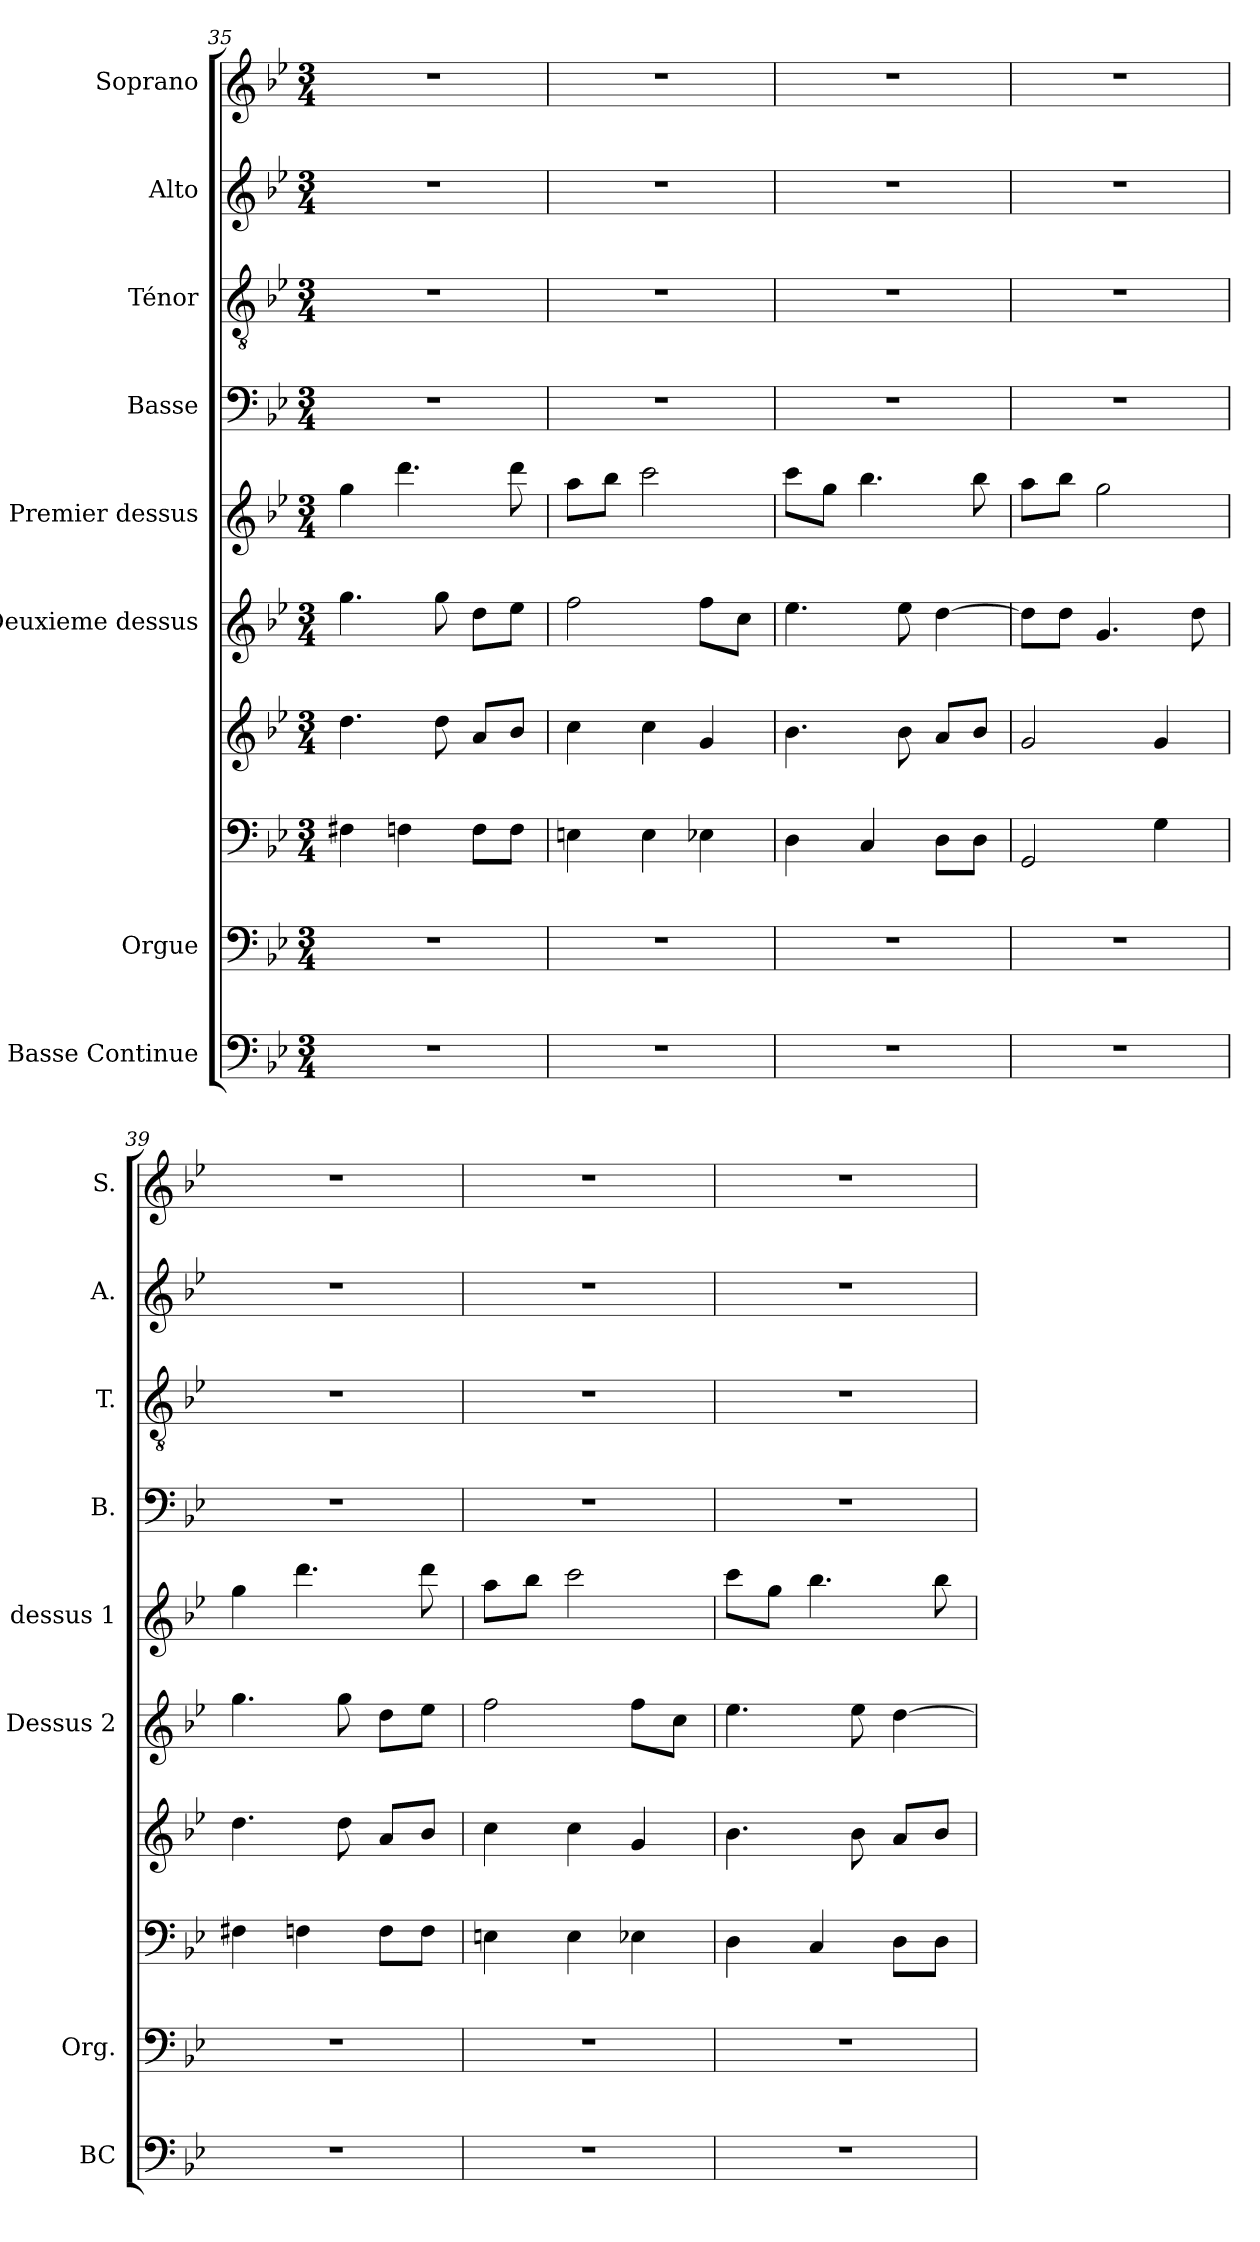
**kern	**kern	**kern	**kern	**kern	**kern	**kern	**kern	**kern	**kern
*part8	*part7	*part7	*part7	*part6	*part5	*part4	*part3	*part2	*part1
*staff10	*staff9	*staff8	*staff7	*staff6	*staff5	*staff4	*staff3	*staff2	*staff1
*I"Basse Continue	*I"Orgue	*	*	*I"Deuxieme dessus	*I"Premier dessus	*I"Basse	*I"Ténor	*I"Alto	*I"Soprano
*I'BC	*I'Org.	*	*	*I'Dessus 2	*I'dessus 1	*I'B.	*I'T.	*I'A.	*I'S.
*clefF4	*clefF4	*clefF4	*clefG2	*clefG2	*clefG2	*clefF4	*clefGv2	*clefG2	*clefG2
*k[b-e-]	*k[b-e-]	*k[b-e-]	*k[b-e-]	*k[b-e-]	*k[b-e-]	*k[b-e-]	*k[b-e-]	*k[b-e-]	*k[b-e-]
*M3/4	*M3/4	*M3/4	*M3/4	*M3/4	*M3/4	*M3/4	*M3/4	*M3/4	*M3/4
=35	=35	=35	=35	=35	=35	=35	=35	=35	=35
2.r	2.r	4F#X\	4.dd\	4.gg	4gg	2.r	2.r	2.r	2.r
.	.	4Fn\	.	.	4.ddd	.	.	.	.
.	.	.	8dd\	8gg	.	.	.	.	.
.	.	8F\L	8a/L	8dd\L	.	.	.	.	.
.	.	8F\J	8b-/J	8ee-\J	8ddd	.	.	.	.
=36	=36	=36	=36	=36	=36	=36	=36	=36	=36
2.r	2.r	4En\	4cc\	2ff	8aa\L	2.r	2.r	2.r	2.r
.	.	.	.	.	8bb-\J	.	.	.	.
.	.	4E\	4cc\	.	2ccc	.	.	.	.
.	.	4E-X\	4g/	8ff\L	.	.	.	.	.
.	.	.	.	8cc\J	.	.	.	.	.
=37	=37	=37	=37	=37	=37	=37	=37	=37	=37
2.r	2.r	4D\	4.b-\	4.ee-	8ccc\L	2.r	2.r	2.r	2.r
.	.	.	.	.	8gg\J	.	.	.	.
.	.	4C/	.	.	4.bb-	.	.	.	.
.	.	.	8b-\	8ee-	.	.	.	.	.
.	.	8D\L	8a/L	[4dd	.	.	.	.	.
.	.	8D\J	8b-/J	.	8bb-	.	.	.	.
=38	=38	=38	=38	=38	=38	=38	=38	=38	=38
2.r	2.r	2GG/	2g/	8dd\L]	8aa\L	2.r	2.r	2.r	2.r
.	.	.	.	8dd\J	8bb-\J	.	.	.	.
.	.	.	.	4.g	2gg	.	.	.	.
.	.	4G\	4g/	.	.	.	.	.	.
.	.	.	.	8dd	.	.	.	.	.
=39	=39	=39	=39	=39	=39	=39	=39	=39	=39
2.r	2.r	4F#X\	4.dd\	4.gg	4gg	2.r	2.r	2.r	2.r
.	.	4Fn\	.	.	4.ddd	.	.	.	.
.	.	.	8dd\	8gg	.	.	.	.	.
.	.	8F\L	8a/L	8dd\L	.	.	.	.	.
.	.	8F\J	8b-/J	8ee-\J	8ddd	.	.	.	.
=40	=40	=40	=40	=40	=40	=40	=40	=40	=40
2.r	2.r	4En\	4cc\	2ff	8aa\L	2.r	2.r	2.r	2.r
.	.	.	.	.	8bb-\J	.	.	.	.
.	.	4E\	4cc\	.	2ccc	.	.	.	.
.	.	4E-X\	4g/	8ff\L	.	.	.	.	.
.	.	.	.	8cc\J	.	.	.	.	.
=41	=41	=41	=41	=41	=41	=41	=41	=41	=41
2.r	2.r	4D\	4.b-\	4.ee-	8ccc\L	2.r	2.r	2.r	2.r
.	.	.	.	.	8gg\J	.	.	.	.
.	.	4C/	.	.	4.bb-	.	.	.	.
.	.	.	8b-\	8ee-	.	.	.	.	.
.	.	8D\L	8a/L	[4dd	.	.	.	.	.
.	.	8D\J	8b-/J	.	8bb-	.	.	.	.
=	=	=	=	=	=	=	=	=	=
*-	*-	*-	*-	*-	*-	*-	*-	*-	*-
